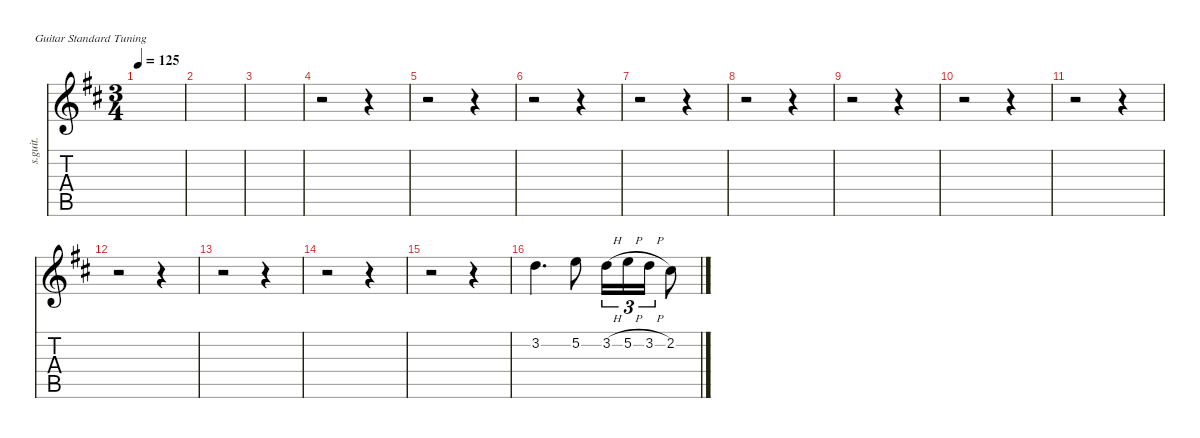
\defaultSystemsLayout 4
\hideDynamics
\bracketExtendMode nobrackets
\track ("Guitar Acoustic 3" "s.guit.") {instrument acousticguitarsteel}
\staff {score tabs}
\tuning (E4 B3 G3 D3 A2 E2)
\ts (3 4)
\tempo 125
\clef g2
\ks d
|
|
|
r.2{beam Down} r.4{beam Down} |
r.2{beam Down} r.4{beam Down} |
r.2{beam Down} r.4{beam Down} |
r.2{beam Down} r.4{beam Down} |
r.2{beam Down} r.4{beam Down} |
r.2{beam Down} r.4{beam Down} |
r.2{beam Down} r.4{beam Down} |
r.2{beam Down} r.4{beam Down} |
r.2{beam Down} r.4{beam Down} |
r.2{beam Down} r.4{beam Down} |
r.2{beam Down} r.4{beam Down} |
r.2{beam Down} r.4{beam Down} |
3.2{acc forcenatural}.4{d beam Down} 5.2{acc forcenatural}.8{beam Down} 3.2{h acc forcenatural}.16{tu (3 2) beam Down} 5.2{h acc forcenatural}.16{tu (3 2) beam Down} 3.2{h acc forcenatural}.16{tu (3 2) beam Down} 2.2{acc #}.8{beam Down}
